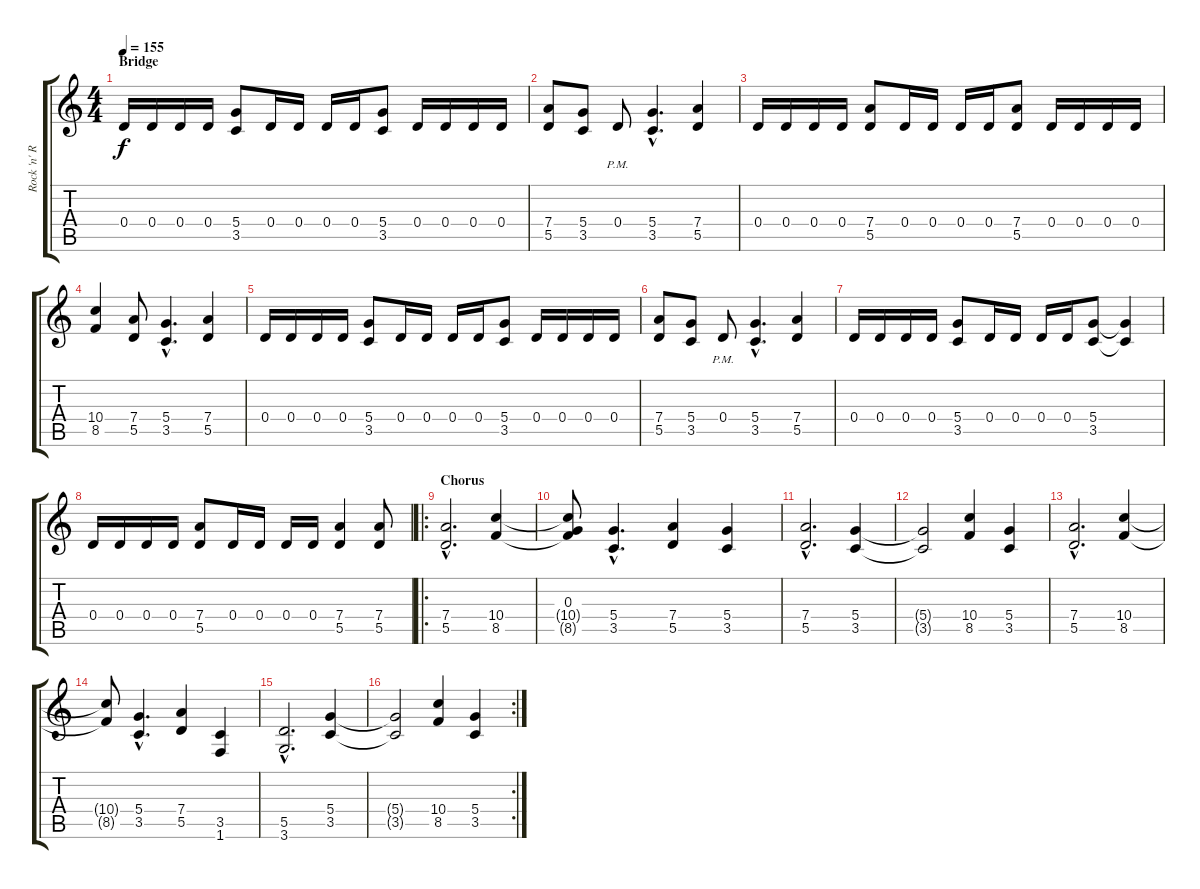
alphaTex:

\track ("Rock 'n' Rolf" "Rock 'n' R") {instrument distortionguitar}
\staff {score tabs}
\tuning (E4 B3 G3 D3 A2 E2) {hide}
\ts (4 4)
\section ("" "Bridge")
\tempo 155
\clef g2
\ks c
0.4.16{dy f} 0.4.16 0.4.16 0.4.16 (5.4 3.5).8 0.4.16 0.4.16 0.4.16 0.4.16 (5.4 3.5).8 0.4.16 0.4.16 0.4.16 0.4.16 |
(7.4 5.5).8 (5.4 3.5).8 0.4{pm}.8 (5.4{hac} 3.5{hac}).4{d} (7.4 5.5).4 |
0.4.16 0.4.16 0.4.16 0.4.16 (7.4 5.5).8 0.4.16 0.4.16 0.4.16 0.4.16 (7.4 5.5).8 0.4.16 0.4.16 0.4.16 0.4.16 |
(10.4 8.5).4 (7.4 5.5).8 (5.4{hac} 3.5{hac}).4{d} (7.4 5.5).4 |
0.4.16 0.4.16 0.4.16 0.4.16 (5.4 3.5).8 0.4.16 0.4.16 0.4.16 0.4.16 (5.4 3.5).8 0.4.16 0.4.16 0.4.16 0.4.16 |
(7.4 5.5).8 (5.4 3.5).8 0.4{pm}.8 (5.4{hac} 3.5{hac}).4{d} (7.4 5.5).4 |
0.4.16 0.4.16 0.4.16 0.4.16 (5.4 3.5).8 0.4.16 0.4.16 0.4.16 0.4.16 (5.4 3.5).8 (5.4{t} 3.5{t}).4 |
0.4.16 0.4.16 0.4.16 0.4.16 (7.4 5.5).8 0.4.16 0.4.16 0.4.16 0.4.16 (7.4 5.5).4 (7.4 5.5).8 |
\ro
\section ("" "Chorus")
(7.4{hac} 5.5{hac}).2{d} (10.4 8.5).4 |
(0.3 10.4{t} 8.5{t}).8 (5.4{hac} 3.5{hac}).4{d} (7.4 5.5).4 (5.4 3.5).4 |
(7.4{hac} 5.5{hac}).2{d} (5.4 3.5).4 |
(5.4{t} 3.5{t}).2 (10.4 8.5).4 (5.4 3.5).4 |
(7.4{hac} 5.5{hac}).2{d} (10.4 8.5).4 |
(10.4{t} 8.5{t}).8 (5.4{hac} 3.5{hac}).4{d} (7.4 5.5).4 (3.5 1.6).4 |
(5.5{hac} 3.6{hac}).2{d} (5.4 3.5).4 |
\rc 2
(5.4{t} 3.5{t}).2 (10.4 8.5).4 (5.4 3.5).4
